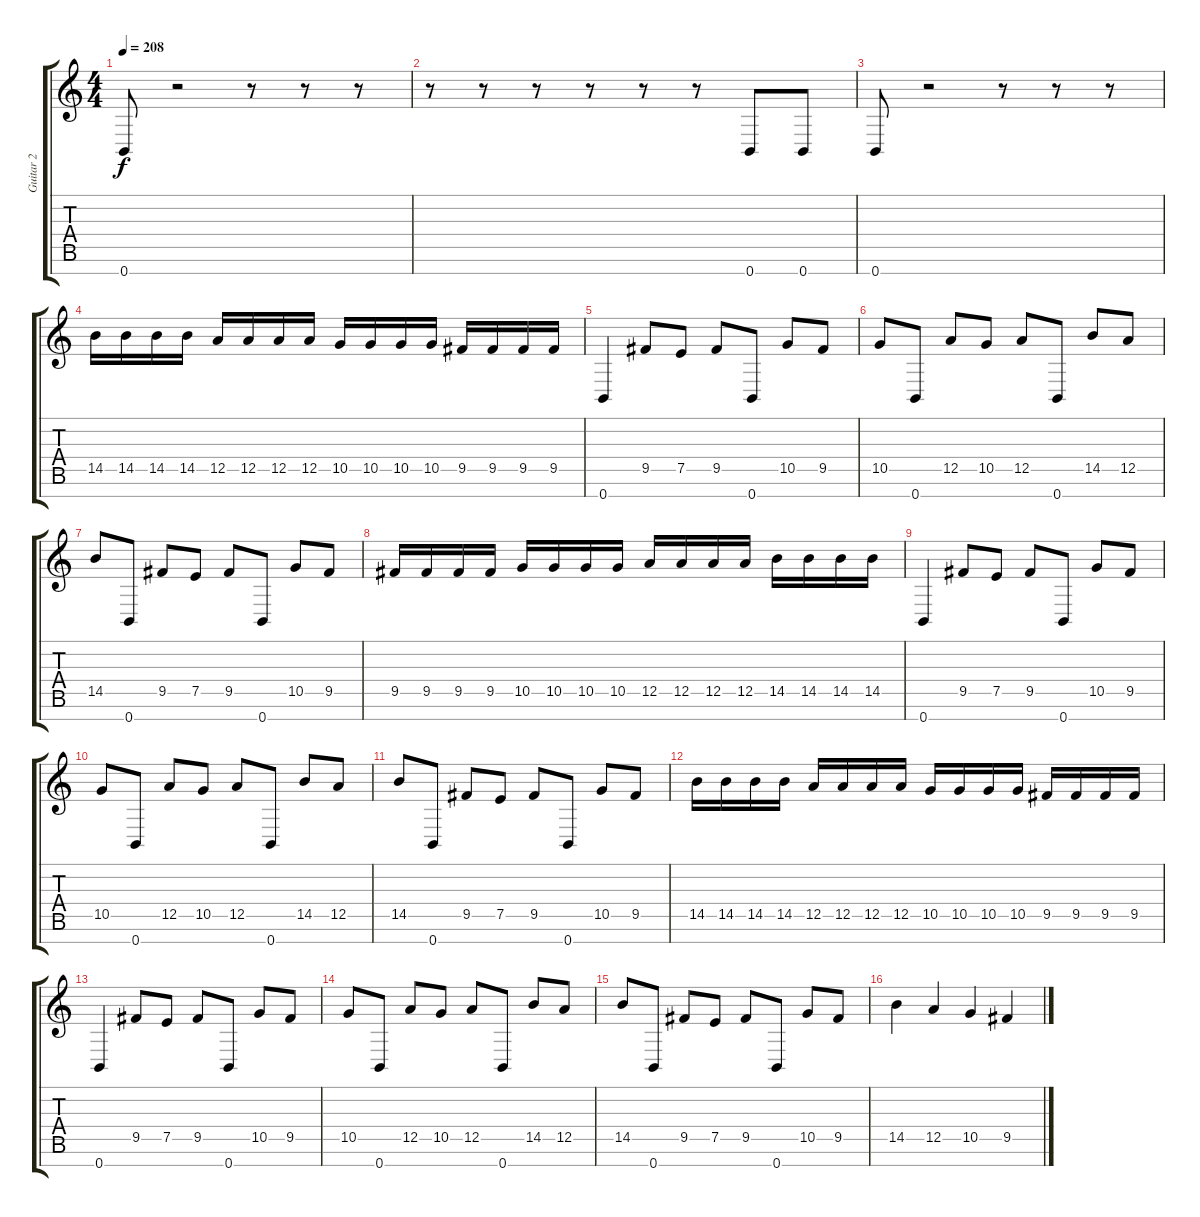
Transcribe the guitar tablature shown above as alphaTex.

\track ("Guitar 2" "Guitar 2") {instrument distortionguitar}
\staff {score tabs}
\tuning (E4 B3 G3 D3 A2 E2 B1) {hide}
\ts (4 4)
\tempo 208
\clef g2
\ks c
0.7.8{dy f} r.2 r.8 r.8 r.8 |
r.8 r.8 r.8 r.8 r.8 r.8 0.7.8 0.7.8 |
0.7.8 r.2 r.8 r.8 r.8 |
14.5.16 14.5.16 14.5.16 14.5.16 12.5.16 12.5.16 12.5.16 12.5.16 10.5.16 10.5.16 10.5.16 10.5.16 9.5.16 9.5.16 9.5.16 9.5.16 |
0.7.4 9.5.8 7.5.8 9.5.8 0.7.8 10.5.8 9.5.8 |
10.5.8 0.7.8 12.5.8 10.5.8 12.5.8 0.7.8 14.5.8 12.5.8 |
14.5.8 0.7.8 9.5.8 7.5.8 9.5.8 0.7.8 10.5.8 9.5.8 |
9.5.16 9.5.16 9.5.16 9.5.16 10.5.16 10.5.16 10.5.16 10.5.16 12.5.16 12.5.16 12.5.16 12.5.16 14.5.16 14.5.16 14.5.16 14.5.16 |
0.7.4 9.5.8 7.5.8 9.5.8 0.7.8 10.5.8 9.5.8 |
10.5.8 0.7.8 12.5.8 10.5.8 12.5.8 0.7.8 14.5.8 12.5.8 |
14.5.8 0.7.8 9.5.8 7.5.8 9.5.8 0.7.8 10.5.8 9.5.8 |
14.5.16 14.5.16 14.5.16 14.5.16 12.5.16 12.5.16 12.5.16 12.5.16 10.5.16 10.5.16 10.5.16 10.5.16 9.5.16 9.5.16 9.5.16 9.5.16 |
0.7.4 9.5.8 7.5.8 9.5.8 0.7.8 10.5.8 9.5.8 |
10.5.8 0.7.8 12.5.8 10.5.8 12.5.8 0.7.8 14.5.8 12.5.8 |
14.5.8 0.7.8 9.5.8 7.5.8 9.5.8 0.7.8 10.5.8 9.5.8 |
14.5.4 12.5.4 10.5.4 9.5.4
